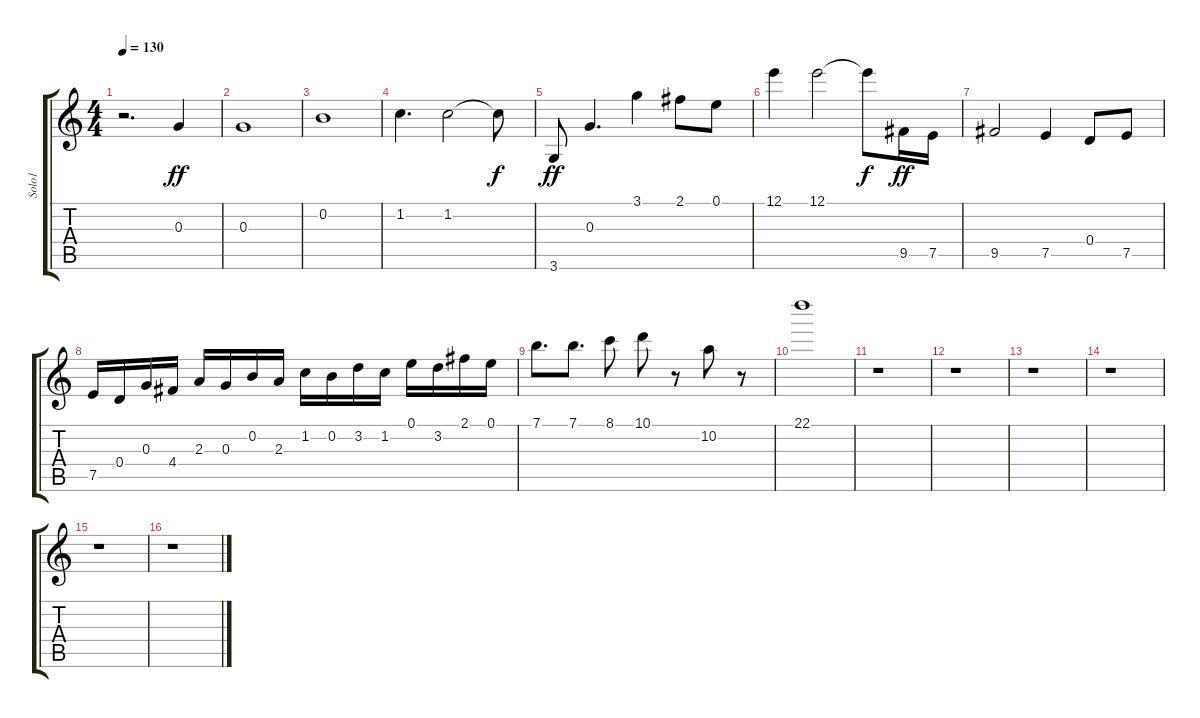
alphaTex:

\track ("Solo1" "Solo1") {instrument overdrivenguitar}
\staff {score tabs}
\tuning (E4 B3 G3 D3 A2 E2) {hide}
\ts (4 4)
\tempo 130
\clef g2
\ks c
r.2{d dy ff} 0.3.4 |
0.3.1 |
0.2.1 |
1.2.4{d} 1.2.2 1.2{t}.8{dy f} |
3.6.8{dy ff} 0.3.4{d} 3.1.4 2.1.8 0.1.8 |
12.1.4 12.1.2 12.1{t}.8{dy f} 9.5.16{dy ff} 7.5.16 |
9.5.2 7.5.4 0.4.8 7.5.8 |
7.5.16 0.4.16 0.3.16 4.4.16 2.3.16 0.3.16 0.2.16 2.3.16 1.2.16 0.2.16 3.2.16 1.2.16 0.1.16 3.2.16 2.1.16 0.1.16 |
7.1.8{d} 7.1.8{d} 8.1.8 10.1.8 r.8 10.2.8 r.8 |
22.1.1 |
r.1 |
r.1 |
r.1 |
r.1 |
r.1 |
r.1
